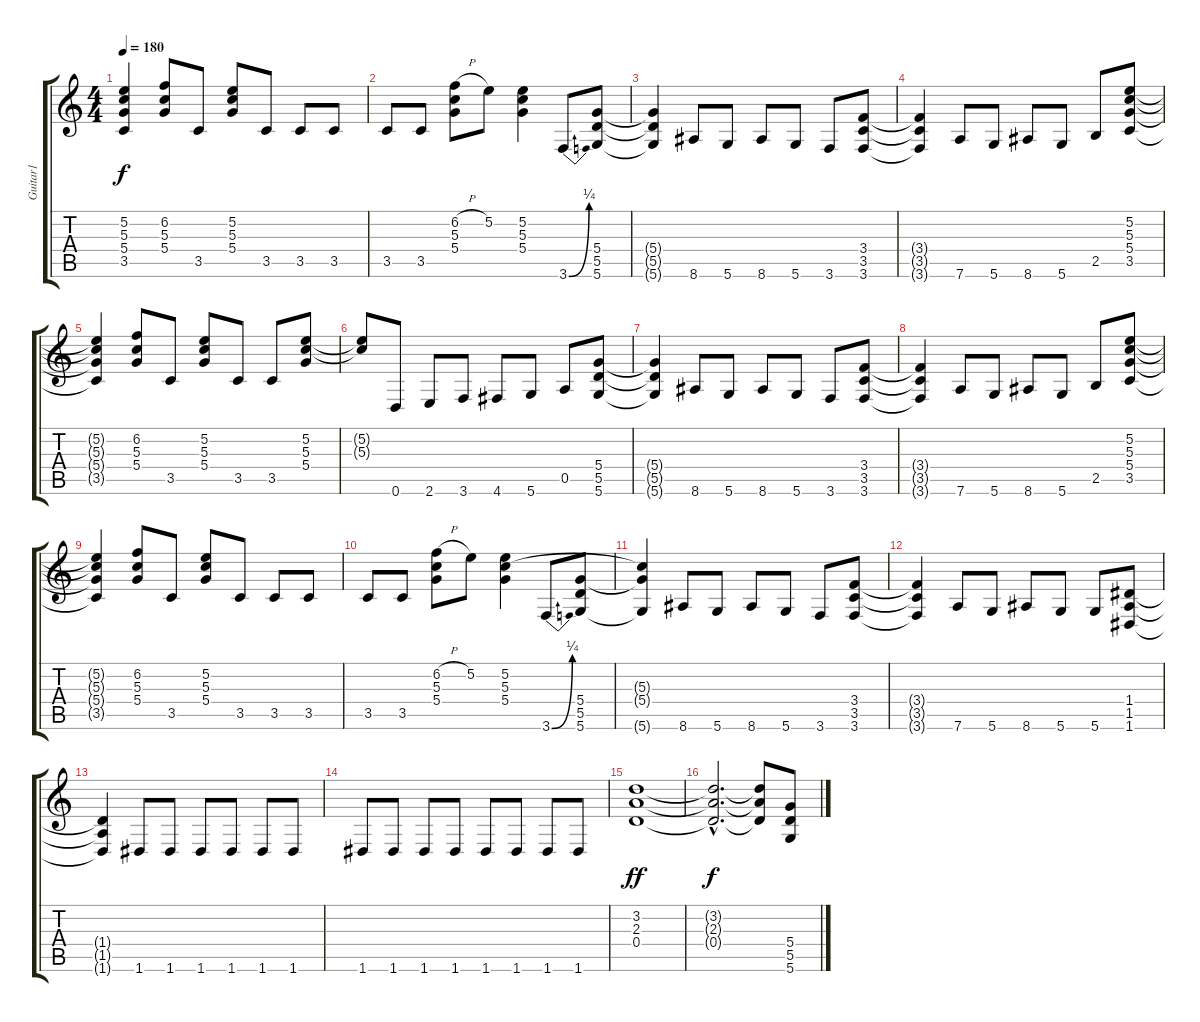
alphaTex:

\track ("Guitar1" "Guitar1") {instrument overdrivenguitar}
\staff {score tabs}
\tuning (E4 B3 G3 D3 A2 D2) {hide}
\ts (4 4)
\tempo 180
\clef g2
\ks c
(5.2{t} 5.3{t} 5.4{t} 3.5{t}).4{dy f} (6.2 5.3 5.4).8 3.5.8 (5.2 5.3 5.4).8 3.5.8 3.5.8 3.5.8 |
3.5.8 3.5.8 (6.2{h} 5.3 5.4).8 5.2.8 (5.2 5.3 5.4).4 3.6{be (bend 0 0 60 1)}.8 (5.4 5.5 5.6).8 |
(5.4{t} 5.5{t} 5.6{t}).4 8.6.8 5.6.8 8.6.8 5.6.8 3.6.8 (3.4 3.5 3.6).8 |
(3.4{t} 3.5{t} 3.6{t}).4 7.6.8 5.6.8 8.6.8 5.6.8 2.5.8 (5.2 5.3 5.4 3.5).8 |
(5.2{t} 5.3{t} 5.4{t} 3.5{t}).4 (6.2 5.3 5.4).8 3.5.8 (5.2 5.3 5.4).8 3.5.8 3.5.8 (5.2 5.3 5.4).8 |
(5.2{t} 5.3{t}).8 0.6.8 2.6.8 3.6.8 4.6.8 5.6.8 0.5.8 (5.4 5.5 5.6).8 |
(5.4{t} 5.5{t} 5.6{t}).4 8.6.8 5.6.8 8.6.8 5.6.8 3.6.8 (3.4 3.5 3.6).8 |
(3.4{t} 3.5{t} 3.6{t}).4 7.6.8 5.6.8 8.6.8 5.6.8 2.5.8 (5.2 5.3 5.4 3.5).8 |
(5.2{t} 5.3{t} 5.4{t} 3.5{t}).4 (6.2 5.3 5.4).8 3.5.8 (5.2 5.3 5.4).8 3.5.8 3.5.8 3.5.8 |
3.5.8 3.5.8 (6.2{h} 5.3 5.4).8 5.2.8 (5.2 5.3 5.4).4 3.6{be (bend 0 0 60 1)}.8 (5.4 5.5 5.6).8 |
(5.3{t} 5.4{t} 5.6{t}).4 8.6.8 5.6.8 8.6.8 5.6.8 3.6.8 (3.4 3.5 3.6).8 |
(3.4{t} 3.5{t} 3.6{t}).4 7.6.8 5.6.8 8.6.8 5.6.8 5.6.8 (1.4 1.5 1.6).8 |
(1.4{t} 1.5{t} 1.6{t}).4 1.6.8 1.6.8 1.6.8 1.6.8 1.6.8 1.6.8 |
1.6.8 1.6.8 1.6.8 1.6.8 1.6.8 1.6.8 1.6.8 1.6.8 |
(3.2 2.3 0.4).1{dy ff} |
(3.2{hac t} 2.3{hac t} 0.4{hac t}).2{d dy f} (3.2{t} 2.3{t} 0.4{t}).8 (5.4 5.5 5.6).8{instrument electricguitarclean}
